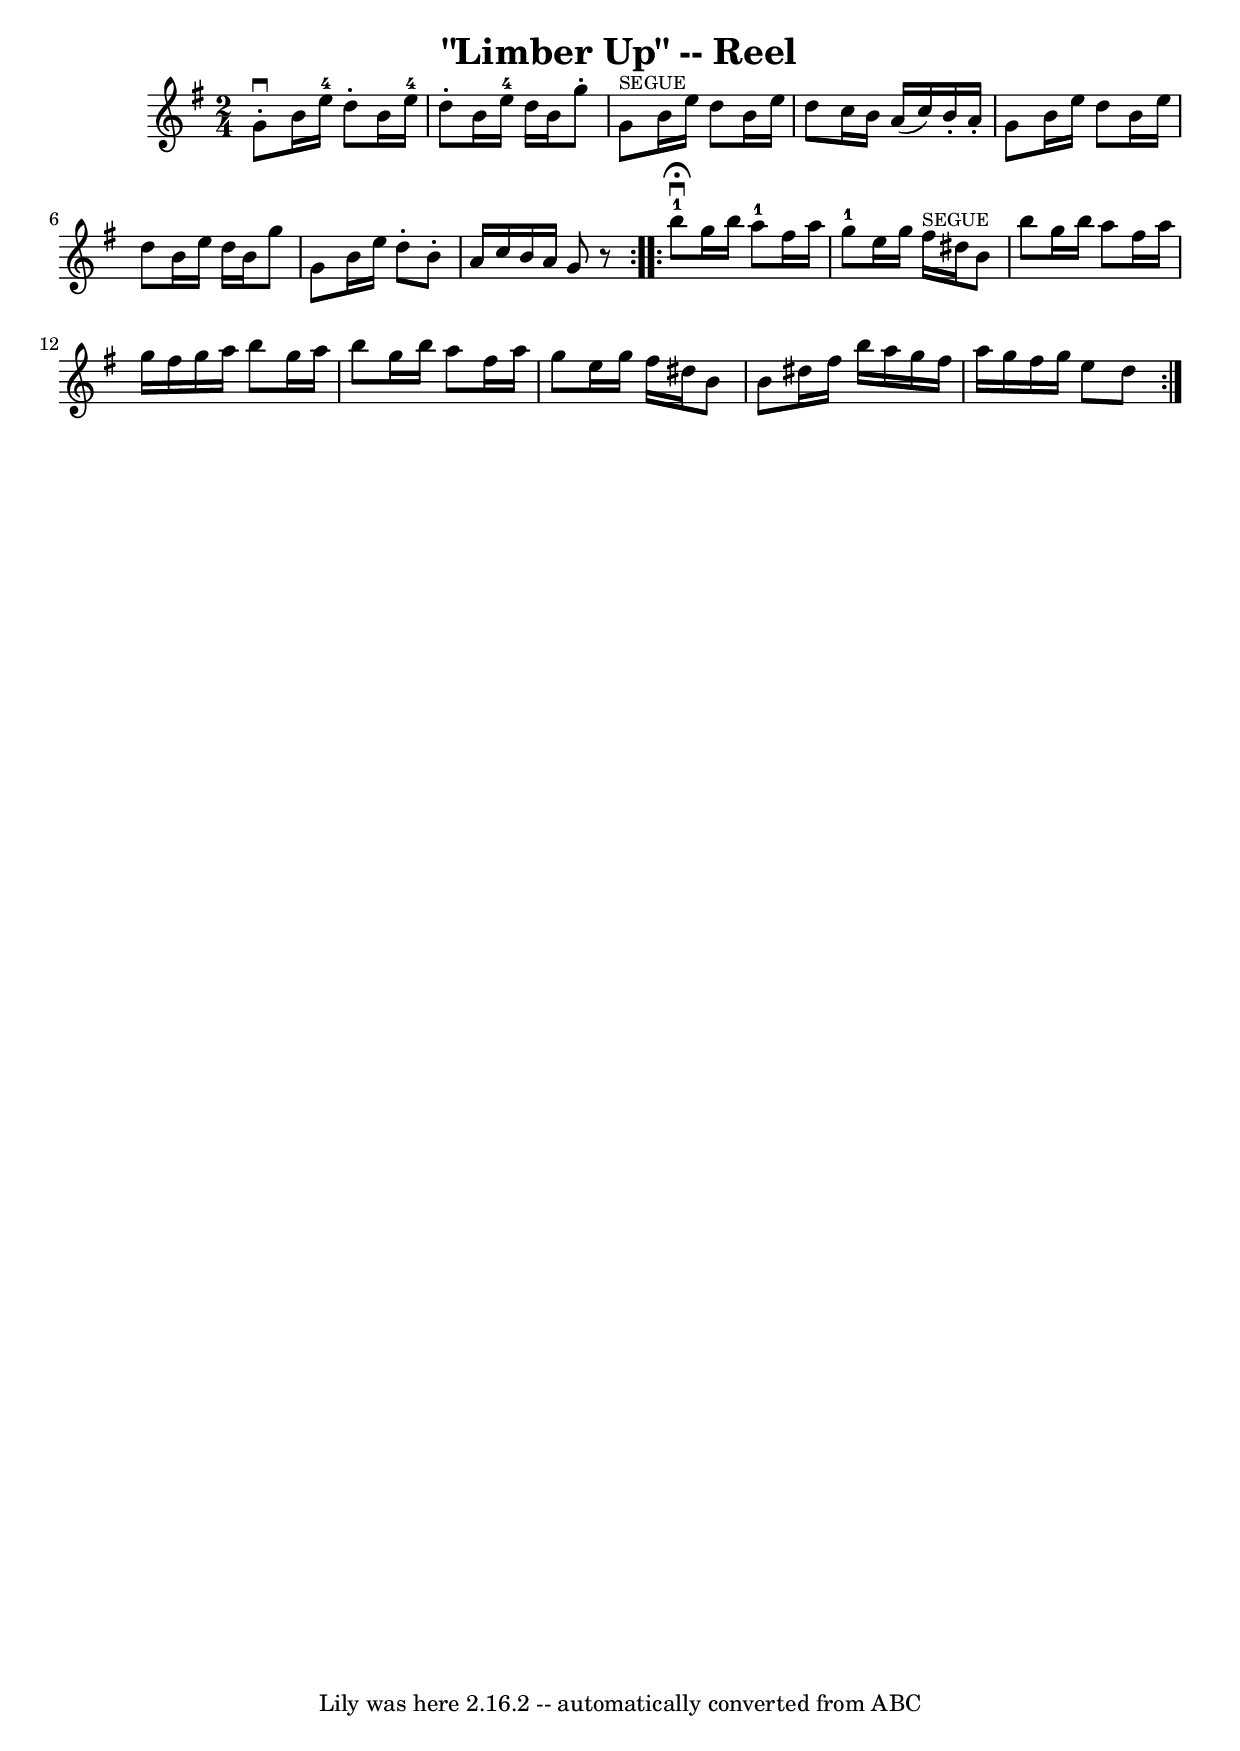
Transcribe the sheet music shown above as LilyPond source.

\version "2.16.2"
\include "Mammoth.ily"
\header {
  %% book = "Ryan's Mammoth Collection"
  crossRefNumber = "1"
  footnotes = "\\\\391"
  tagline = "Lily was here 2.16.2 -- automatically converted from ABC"
  title = "\"Limber Up\" -- Reel"

}
voicedefault =  {



  \repeat volta 2 {

    \time 2/4 
    \key g \major
    g'8^\downbow-. b'16 e''16-4 d''8-. b'16 
    e''16-4   |
    d''8-. b'16 e''16-4 d''16 b'16 g''8-.   |
    g'8^\segue b'16 e''16 d''8 b'16 e''16     |
    d''8 c''16 b'16 a'16 (c''16) b'16-. a'16-.   |
    g'8 b'16 e''16 d''8 b'16 e''16    |
    d''8  
    b'16 e''16 d''16 b'16 g''8    |
    g'8 b'16 e''16    
    d''8-. b'8-.   |
    a'16 c''16 b'16 a'16 g'8    r8   
  }    
  
  \repeat volta 2 {
    b''8-1^\fermata^\downbow g''16 b''16 a''8-1 fis''16 a''16    |
    g''8-1 e''16 g''16 fis''16^\segue dis''16 b'8    |
    b''8 g''16 b''16 a''8    
    fis''16 a''16    |
    g''16 fis''16 g''16 a''16 b''8   
    g''16 a''16    |
    b''8 g''16 b''16 a''8 fis''16    
    a''16    |
    g''8 e''16 g''16 fis''16 dis''16 b'8     |
    b'8 dis''16 fis''16 b''16 a''16 g''16 fis''16     |
    a''16 g''16 fis''16 g''16 e''8 d''8      
  }   

}

\score{
  <<

    \context Staff="default"
    {
      \voicedefault 
      
    }

  >>
  \layout {
    
  }
  \midi {
  }

}
